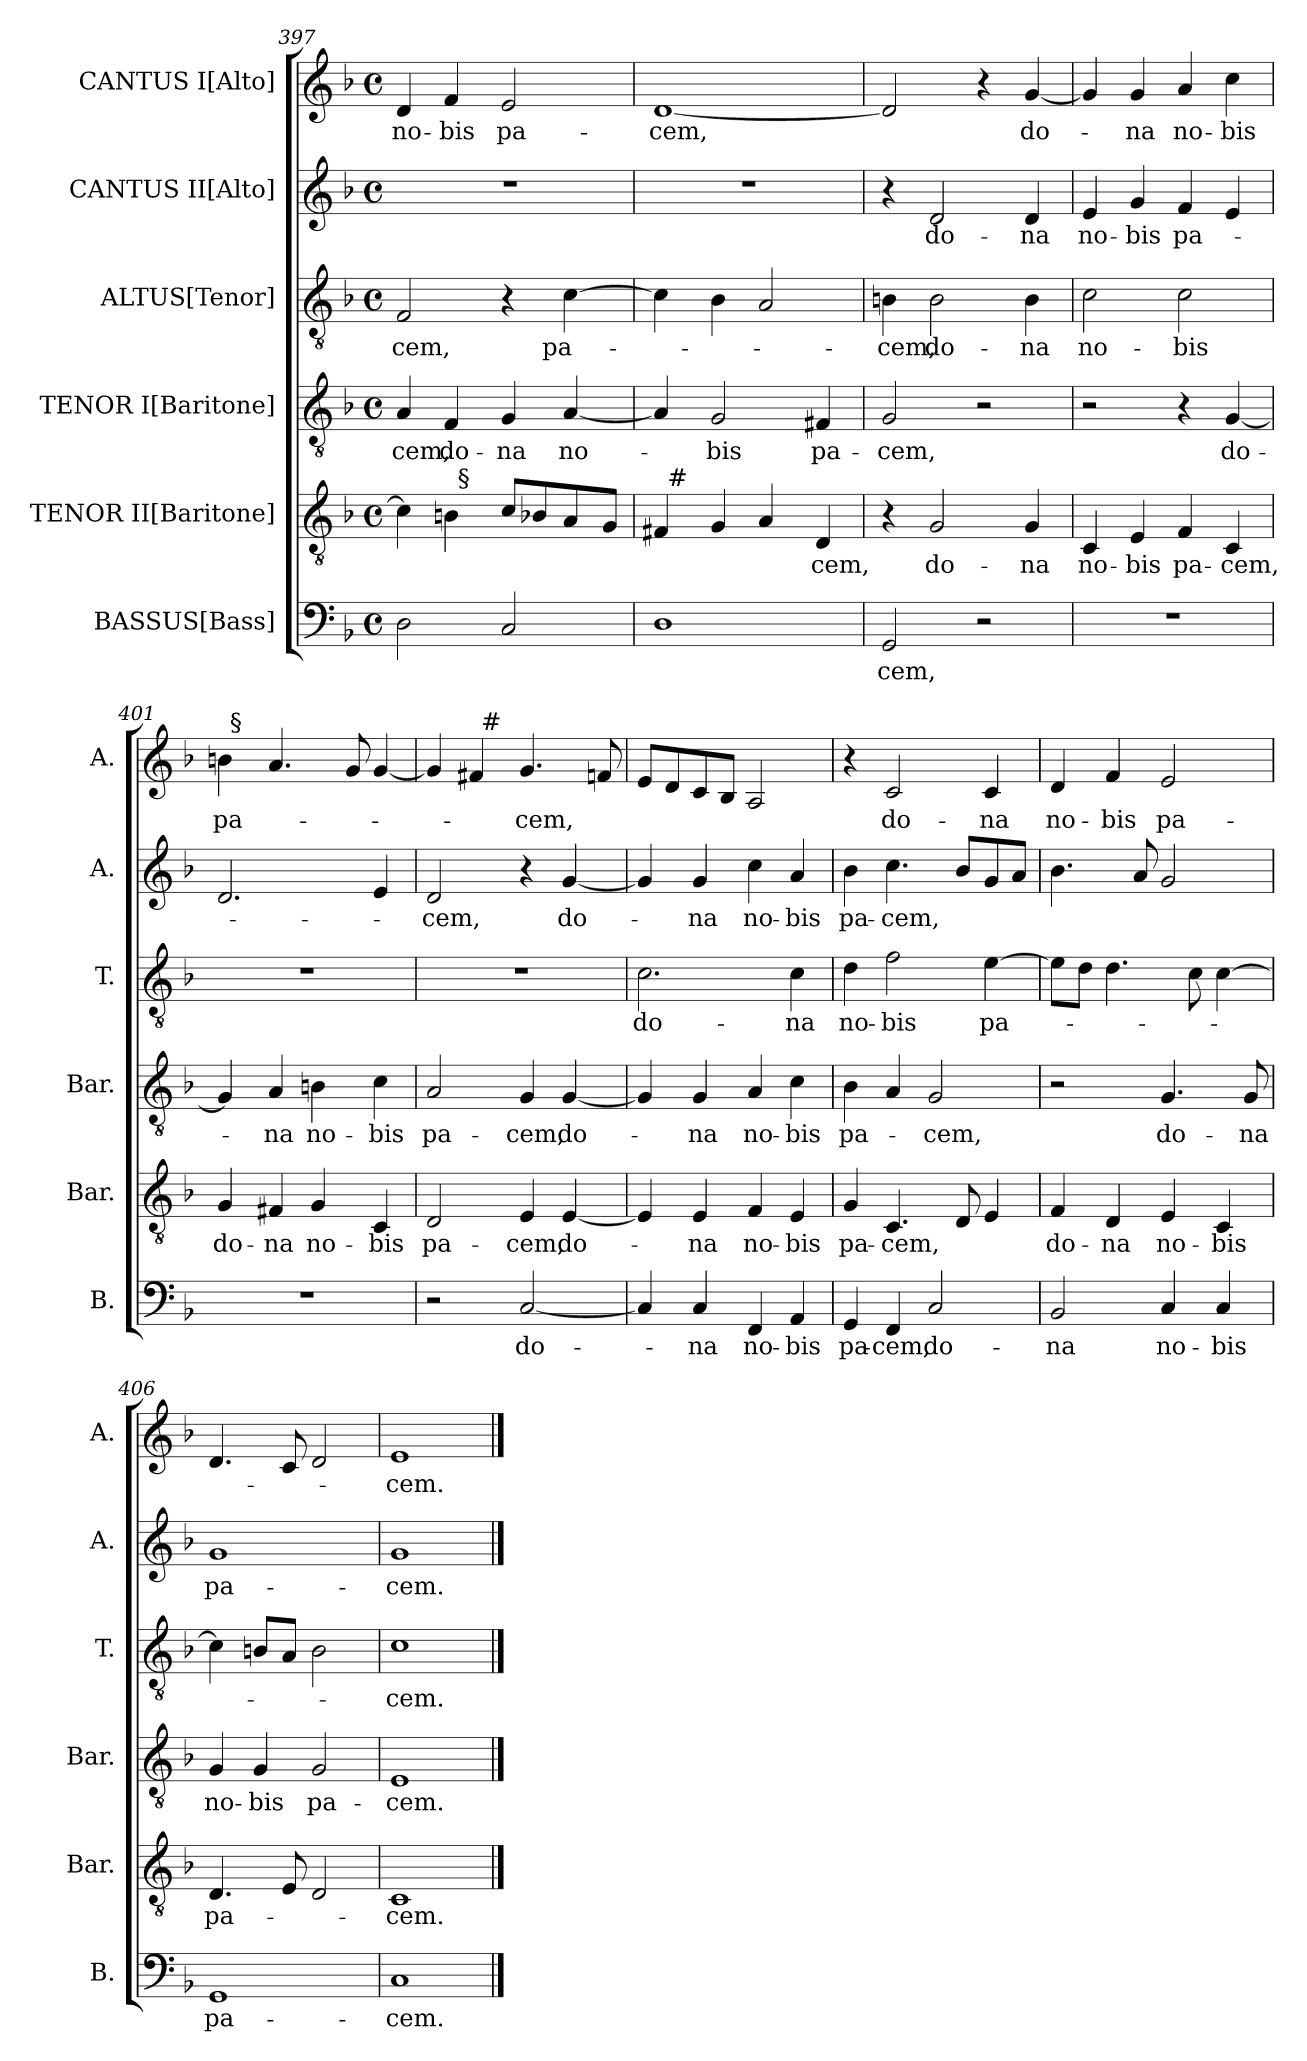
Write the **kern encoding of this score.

**kern	**text	**kern	**text	**kern	**text	**kern	**text	**kern	**text	**kern	**text
*part6	*part6	*part5	*part5	*part4	*part4	*part3	*part3	*part2	*part2	*part1	*part1
*staff6	*staff6	*staff5	*staff5	*staff4	*staff4	*staff3	*staff3	*staff2	*staff2	*staff1	*staff1
*I"BASSUS[Bass]	*	*I"TENOR II[Baritone]	*	*I"TENOR I[Baritone]	*	*I"ALTUS[Tenor]	*	*I"CANTUS II[Alto]	*	*I"CANTUS I[Alto]	*
*I'B.	*	*I'Bar.	*	*I'Bar.	*	*I'T.	*	*I'A.	*	*I'A.	*
*clefF4	*	*clefGv2	*	*clefGv2	*	*clefGv2	*	*clefG2	*	*clefG2	*
*	*	*ITrd7c12	*	*ITrd7c12	*	*ITrd7c12	*	*	*	*	*
*k[b-]	*	*k[b-]	*	*k[b-]	*	*k[b-]	*	*k[b-]	*	*k[b-]	*
*F:	*	*F:	*	*F:	*	*F:	*	*F:	*	*F:	*
*M4/4	*	*M4/4	*	*M4/4	*	*M4/4	*	*M4/4	*	*M4/4	*
*met(c)	*	*met(c)	*	*met(c)	*	*met(c)	*	*met(c)	*	*met(c)	*
=397	=397	=397	=397	=397	=397	=397	=397	=397	=397	=397	=397
!	!	!	!	!	!LO:LY:b	!	!LO:LY:b	!	!	!	!LO:LY:b
*	*	*^	*	*	*	*	*	*	*	*	*
2D\	.	4C\]	4ryy	.	4AA/	-cem,	2FF/	-cem,	1r	.	4d/	no-
!	!	!	!	!	!	!LO:LY:b	!	!	!	!	!	!LO:LY:b
.	.	4BB\	32ryy	.	4FF/	do-	.	.	.	.	4f/	-bis
!	!	!	!LO:TX:a:t=§	!	!	!	!	!	!	!	!	!
.	.	.	2ryy	.	.	.	.	.	.	.	.	.
!	!	!	!	!	!	!LO:LY:b	!	!	!	!	!	!LO:LY:b
2C/	.	8C/L	.	.	4GG/	-na	4r	.	.	.	2e/	pa-
.	.	8BB-/	.	.	.	.	.	.	.	.	.	.
!	!	!	!	!	!	!LO:LY:b	!	!LO:LY:b	!	!	!	!
.	.	8AA/	.	.	[<4AA/	no-	[>4C\	pa-	.	.	.	.
.	.	.	8..ryy	.	.	.	.	.	.	.	.	.
.	.	8GG/J	.	.	.	.	.	.	.	.	.	.
=398	=398	=398	=398	=398	=398	=398	=398	=398	=398	=398	=398	=398
!	!	!	!	!	!	!	!	!	!	!	!	!LO:LY:b
1D	.	4FF#/	32ryy	.	4AA/]	.	4C\]	.	1r	.	[<1d	-cem,
!	!	!	!LO:TX:a:t=#	!	!	!	!	!	!	!	!	!
.	.	.	2ryy	.	.	.	.	.	.	.	.	.
!	!	!	!	!	!	!LO:LY:b	!	!	!	!	!	!
.	.	4GG/	.	.	2GG/	-bis	4BB-\	.	.	.	.	.
.	.	4AA/	.	.	.	.	2AA/	.	.	.	.	.
.	.	.	4...ryy	.	.	.	.	.	.	.	.	.
!	!	!	!	!LO:LY:b	!	!LO:LY:b	!	!	!	!	!	!
.	.	4DD/	.	-cem,	4FF#X/	pa-	.	.	.	.	.	.
=399	=399	=399	=399	=399	=399	=399	=399	=399	=399	=399	=399	=399
!	!LO:LY:b	!	!	!	!	!LO:LY:b	!	!LO:LY:b	!	!	!	!
*	*	*v	*v	*	*	*	*	*	*	*	*	*
2GG/	-cem,	4r	.	2GG/	-cem,	4BBn\	-cem,	4r	.	2d/]	.
!	!	!	!LO:LY:b	!	!	!	!LO:LY:b	!	!LO:LY:b	!	!
.	.	2GG/	do-	.	.	2BB\	do-	2d/	do-	.	.
2r	.	.	.	2r	.	.	.	.	.	4r	.
!	!	!	!LO:LY:b	!	!	!	!LO:LY:b	!	!LO:LY:b	!	!LO:LY:b
.	.	4GG/	-na	.	.	4BB\	-na	4d/	-na	[<4g/	do-
=400	=400	=400	=400	=400	=400	=400	=400	=400	=400	=400	=400
!	!	!	!LO:LY:b	!	!	!	!LO:LY:b	!	!LO:LY:b	!	!
1r	.	4CC/	no-	2r	.	2C\	no-	4e/	no-	4g/]	.
!	!	!	!LO:LY:b	!	!	!	!	!	!LO:LY:b	!	!LO:LY:b
.	.	4EE/	-bis	.	.	.	.	4g/	-bis	4g/	-na
!	!	!	!LO:LY:b	!	!	!	!LO:LY:b	!	!LO:LY:b	!	!LO:LY:b
.	.	4FF/	pa-	4r	.	2C\	-bis	4f/	pa-	4a/	no-
!	!	!	!LO:LY:b	!	!LO:LY:b	!	!	!	!	!	!LO:LY:b
.	.	4CC/	-cem,	[<4GG/	do-	.	.	4e/	.	4cc\	-bis
!!LO:PB:g=z
=401	=401	=401	=401	=401	=401	=401	=401	=401	=401	=401	=401
!	!	!	!LO:LY:b	!	!	!	!	!	!	!	!LO:LY:b
*	*	*	*	*	*	*	*	*	*	*^	*
1r	.	4GG/	do-	4GG/]	.	1r	.	2.d/	.	4b\	32ryy	pa-
!	!	!	!	!	!	!	!	!	!	!	!LO:TX:a:t=§	!
.	.	.	.	.	.	.	.	.	.	.	2ryy	.
!	!	!	!LO:LY:b	!	!LO:LY:b	!	!	!	!	!	!	!
.	.	4FF#X/	-na	4AA/	-na	.	.	.	.	4.a/	.	.
!	!	!	!LO:LY:b	!	!LO:LY:b	!	!	!	!	!	!	!
.	.	4GG/	no-	4BBn\	no-	.	.	.	.	.	.	.
.	.	.	.	.	.	.	.	.	.	.	4...ryy	.
.	.	.	.	.	.	.	.	.	.	8g/	.	.
!	!	!	!LO:LY:b	!	!LO:LY:b	!	!	!	!	!	!	!
.	.	4CC/	-bis	4C\	-bis	.	.	4e/	.	[<4g/	.	.
=402	=402	=402	=402	=402	=402	=402	=402	=402	=402	=402	=402	=402
!	!	!	!LO:LY:b	!	!LO:LY:b	!	!	!	!LO:LY:b	!	!	!
2r	.	2DD/	pa-	2AA/	pa-	1r	.	2d/	-cem,	4g/]	4ryy	.
.	.	.	.	.	.	.	.	.	.	4f#/	32ryy	.
!	!	!	!	!	!	!	!	!	!	!	!LO:TX:a:t=#	!
.	.	.	.	.	.	.	.	.	.	.	2ryy	.
!	!LO:LY:b	!	!LO:LY:b	!	!LO:LY:b	!	!	!	!	!	!	!LO:LY:b
[<2C/	do-	4EE/	-cem,	4GG/	-cem,	.	.	4r	.	4.g/	.	-cem,
!	!	!	!LO:LY:b	!	!LO:LY:b	!	!	!	!LO:LY:b	!	!	!
.	.	[<4EE/	do-	[<4GG/	do-	.	.	[<4g/	do-	.	.	.
.	.	.	.	.	.	.	.	.	.	.	8..ryy	.
.	.	.	.	.	.	.	.	.	.	8f/	.	.
=403	=403	=403	=403	=403	=403	=403	=403	=403	=403	=403	=403	=403
!	!	!	!	!	!	!	!LO:LY:b	!	!	!	!	!
*	*	*	*	*	*	*	*	*	*	*v	*v	*
4C/]	.	4EE/]	.	4GG/]	.	2.C\	do-	4g/]	.	8e/L	.
.	.	.	.	.	.	.	.	.	.	8d/	.
!	!LO:LY:b	!	!LO:LY:b	!	!LO:LY:b	!	!	!	!LO:LY:b	!	!
4C/	-na	4EE/	-na	4GG/	-na	.	.	4g/	-na	8c/	.
.	.	.	.	.	.	.	.	.	.	8B-/J	.
!	!LO:LY:b	!	!LO:LY:b	!	!LO:LY:b	!	!	!	!LO:LY:b	!	!
4FF/	no-	4FF/	no-	4AA/	no-	.	.	4cc\	no-	2A/	.
!	!LO:LY:b	!	!LO:LY:b	!	!LO:LY:b	!	!LO:LY:b	!	!LO:LY:b	!	!
4AA/	-bis	4EE/	-bis	4C\	-bis	4C\	-na	4a/	-bis	.	.
=404	=404	=404	=404	=404	=404	=404	=404	=404	=404	=404	=404
!	!LO:LY:b	!	!LO:LY:b	!	!LO:LY:b	!	!LO:LY:b	!	!LO:LY:b	!	!
4GG/	pa-	4GG/	pa-	4BB-\	pa-	4D\	no-	4b-\	pa-	4r	.
!	!LO:LY:b	!	!LO:LY:b	!	!	!	!LO:LY:b	!	!LO:LY:b	!	!LO:LY:b
4FF/	-cem,	4.CC/	-cem,	4AA/	.	2F\	-bis	4.cc\	-cem,	2c/	do-
!	!LO:LY:b	!	!	!	!LO:LY:b	!	!	!	!	!	!
2C/	do-	.	.	2GG/	-cem,	.	.	.	.	.	.
.	.	8DD/	.	.	.	.	.	8b-/L	.	.	.
!	!	!	!	!	!	!	!LO:LY:b	!	!	!	!LO:LY:b
.	.	4EE/	.	.	.	[>4E\	pa-	8g/	.	4c/	-na
.	.	.	.	.	.	.	.	8a/J	.	.	.
=405	=405	=405	=405	=405	=405	=405	=405	=405	=405	=405	=405
!	!LO:LY:b	!	!LO:LY:b	!	!	!	!	!	!	!	!LO:LY:b
2BB-/	-na	4FF/	do-	2r	.	8E\L]	.	4.b-\	.	4d/	no-
.	.	.	.	.	.	8D\J	.	.	.	.	.
!	!	!	!LO:LY:b	!	!	!	!	!	!	!	!LO:LY:b
.	.	4DD/	-na	.	.	4.D\	.	.	.	4f/	-bis
.	.	.	.	.	.	.	.	8a/	.	.	.
!	!LO:LY:b	!	!LO:LY:b	!	!LO:LY:b	!	!	!	!	!	!LO:LY:b
4C/	no-	4EE/	no-	4.GG/	do-	.	.	2g/	.	2e/	pa-
.	.	.	.	.	.	8C\	.	.	.	.	.
!	!LO:LY:b	!	!LO:LY:b	!	!	!	!	!	!	!	!
4C/	-bis	4CC/	-bis	.	.	[>4C\	.	.	.	.	.
!	!	!	!	!	!LO:LY:b	!	!	!	!	!	!
.	.	.	.	8GG/	-na	.	.	.	.	.	.
=406	=406	=406	=406	=406	=406	=406	=406	=406	=406	=406	=406
!	!LO:LY:b	!	!LO:LY:b	!	!LO:LY:b	!	!	!	!LO:LY:b	!	!
1GG	pa-	4.DD/	pa-	4GG/	no-	4C\]	.	1g	pa-	4.d/	.
!	!	!	!	!	!LO:LY:b	!	!	!	!	!	!
.	.	.	.	4GG/	-bis	8BBn/L	.	.	.	.	.
.	.	8EE/	.	.	.	8AA/J	.	.	.	8c/	.
!	!	!	!	!	!LO:LY:b	!	!	!	!	!	!
.	.	2DD/	.	2GG/	pa-	2BB\	.	.	.	2d/	.
=407	=407	=407	=407	=407	=407	=407	=407	=407	=407	=407	=407
!	!LO:LY:b	!	!LO:LY:b	!	!LO:LY:b	!	!LO:LY:b	!	!LO:LY:b	!	!LO:LY:b
1C	-cem.	1CC	-cem.	1EE	-cem.	1C	-cem.	1g	-cem.	1e	-cem.
==	==	==	==	==	==	==	==	==	==	==	==
*-	*-	*-	*-	*-	*-	*-	*-	*-	*-	*-	*-
